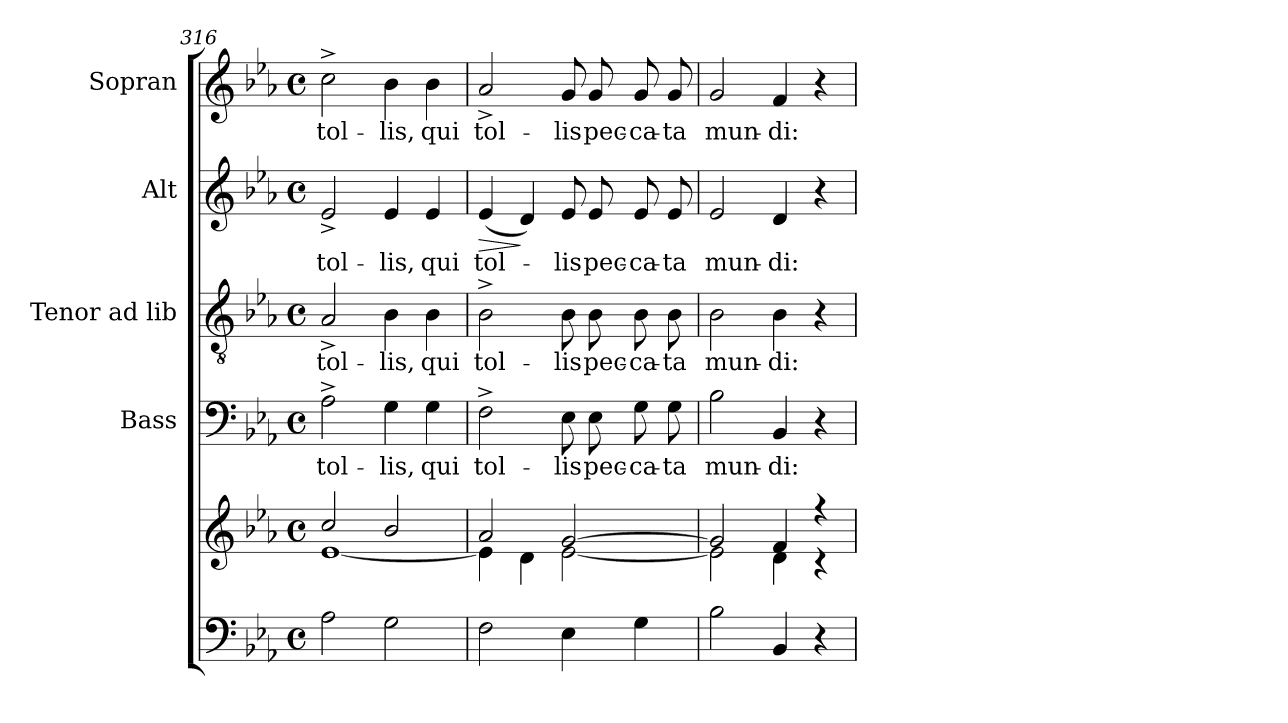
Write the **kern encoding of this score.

**kern	**kern	**kern	**text	**kern	**text	**kern	**text	**dynam	**kern	**text
*part5	*part5	*part4	*part4	*part3	*part3	*part2	*part2	*part2	*part1	*part1
*staff6	*staff5	*staff4	*staff4	*staff3	*staff3	*staff2	*staff2	*staff2	*staff1	*staff1
*	*	*I"Bass	*	*I"Tenor ad lib	*	*I"Alt	*	*	*I"Sopran	*
*	*	*I'B	*	*I'T	*	*I'A	*	*	*I'S	*
*clefF4	*clefG2	*clefF4	*	*clefGv2	*	*clefG2	*	*	*clefG2	*
*k[b-e-a-]	*k[b-e-a-]	*k[b-e-a-]	*	*k[b-e-a-]	*	*k[b-e-a-]	*	*	*k[b-e-a-]	*
*E-:	*E-:	*E-:	*	*E-:	*	*E-:	*	*	*E-:	*
*M4/4	*M4/4	*M4/4	*	*M4/4	*	*M4/4	*	*	*M4/4	*
*met(c)	*met(c)	*met(c)	*	*met(c)	*	*met(c)	*	*	*met(c)	*
=316	=316	=316	=316	=316	=316	=316	=316	=316	=316	=316
*	*^	*	*	*	*	*	*	*	*	*
!	!	!	!	!LO:LY:b	!	!LO:LY:b	!	!LO:LY:b	!	!	!LO:LY:b
2A-\	2cc/	[<1e-	2A-^>\	tol-	2A-^>/	tol-	2e-^>/	tol-	.	2cc^>\	tol-
!	!	!	!	!LO:LY:b	!	!LO:LY:b	!	!LO:LY:b	!	!	!LO:LY:b
2G\	2b-/	.	4G\	-lis,	4B-\	-lis,	4e-/	-lis,	.	4b-\	-lis,
!	!	!	!	!LO:LY:b	!	!LO:LY:b	!	!LO:LY:b	!	!	!LO:LY:b
.	.	.	4G\	qui	4B-\	qui	4e-/	qui	.	4b-\	qui
=317	=317	=317	=317	=317	=317	=317	=317	=317	=317	=317	=317
!	!	!	!	!LO:LY:b	!	!LO:LY:b	!	!LO:LY:b	!LO:HP:b	!	!LO:LY:b
2F\	2a-/	4e-\]	2F^>\	tol-	2B-^>\	tol-	(<4e-/	tol-	>	2a-^>/	tol-
.	.	4d\	.	.	.	.	4d/)	.	]	.	.
!	!	!	!	!LO:LY:b	!	!LO:LY:b	!	!LO:LY:b	!	!	!LO:LY:b
4E-\	[>2g/	[<2e-\	8E-\	-lis	8B-\	-lis	8e-/	-lis	.	8g/	-lis
!	!	!	!	!LO:LY:b	!	!LO:LY:b	!	!LO:LY:b	!	!	!LO:LY:b
.	.	.	8E-\	pec-	8B-\	pec-	8e-/	pec-	.	8g/	pec-
!	!	!	!	!LO:LY:b	!	!LO:LY:b	!	!LO:LY:b	!	!	!LO:LY:b
4G\	.	.	8G\	-ca-	8B-\	-ca-	8e-/	-ca-	.	8g/	-ca-
!	!	!	!	!LO:LY:b	!	!LO:LY:b	!	!LO:LY:b	!	!	!LO:LY:b
.	.	.	8G\	-ta	8B-\	-ta	8e-/	-ta	.	8g/	-ta
=318	=318	=318	=318	=318	=318	=318	=318	=318	=318	=318	=318
!	!	!	!	!LO:LY:b	!	!LO:LY:b	!	!LO:LY:b	!	!	!LO:LY:b
2B-\	2g/]	2e-\]	2B-\	mun-	2B-\	mun-	2e-/	mun-	.	2g/	mun-
!	!	!	!	!LO:LY:b	!	!LO:LY:b	!	!LO:LY:b	!	!	!LO:LY:b
4BB-/	4f/	4d\	4BB-/	-di:	4B-\	-di:	4d/	-di:	.	4f/	-di:
4r	4r	4r	4r	.	4r	.	4r	.	.	4r	.
*	*v	*v	*	*	*	*	*	*	*	*	*
=	=	=	=	=	=	=	=	=	=	=
*-	*-	*-	*-	*-	*-	*-	*-	*-	*-	*-
